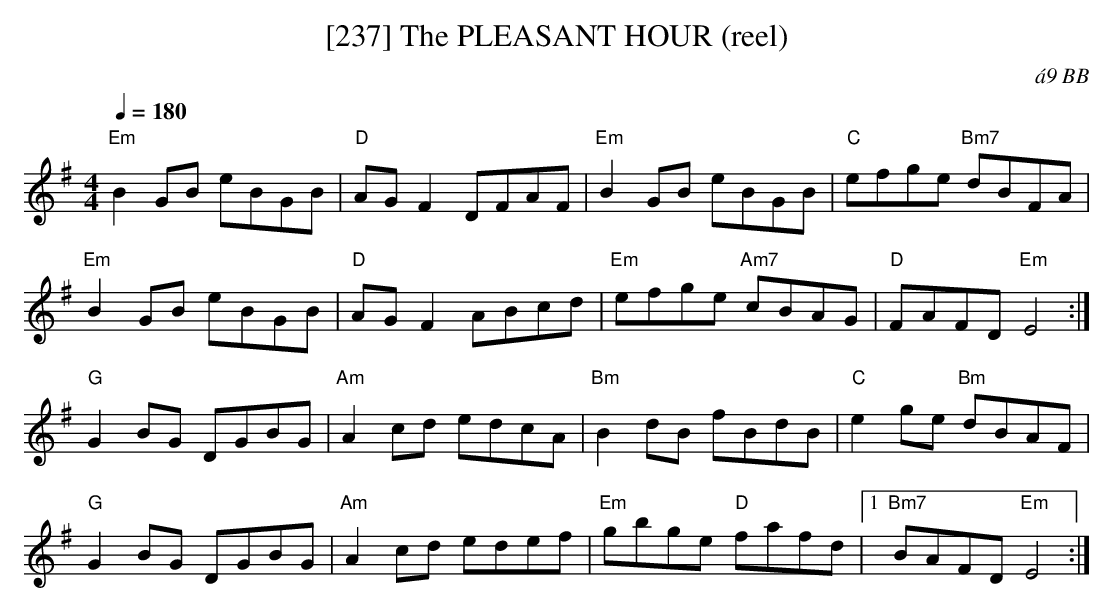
X:1
T:[237] The PLEASANT HOUR (reel)
C:\'a9 BB
L:1/8
M:4/4
Q:1/4=180
K:Em
"Em"B2 GB eBGB|"D"AGF2 DFAF|"Em"B2 GB eBGB|"C"efge "Bm7"dBFA|
"Em"B2 GB eBGB|"D"AGF2 ABcd|"Em"efge "Am7"cBAG|"D"FAFD "Em"E4:|
"G"G2 BG DGBG|"Am"A2 cd edcA|"Bm"B2 dB fBdB|"C"e2 ge "Bm"dBAF|
"G"G2 BG DGBG|"Am"A2 cd edef|"Em"gbge "D"fafd|1"Bm7"BAFD "Em"E4 :|
